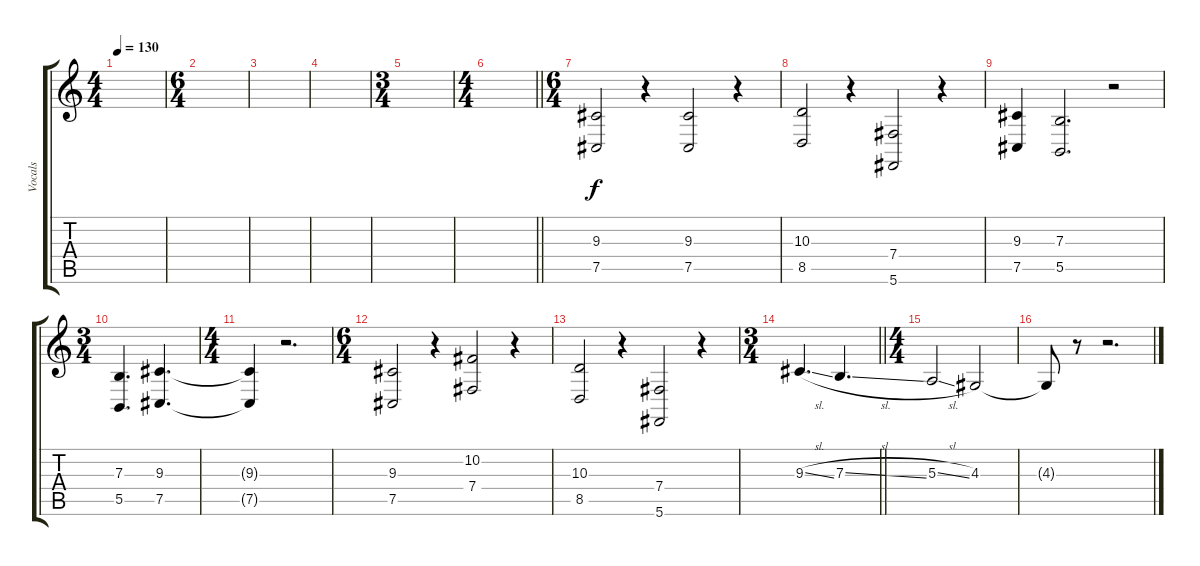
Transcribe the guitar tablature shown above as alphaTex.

\track ("Vocals" "Vocals") {instrument clarinet}
\staff {score tabs}
\tuning (Db4 Ab3 E3 B2 Gb2 Db2) {hide}
\ts (4 4)
\tempo 130
\clef g2
\ks c
|
\ts (6 4)
|
|
|
\ts (3 4)
|
\ts (4 4)
\barLineRight lightlight
|
\ts (6 4)
(9.3 7.5).2 r.4 (9.3 7.5).2 r.4 |
(10.3 8.5).2 r.4 (7.4 5.6).2 r.4 |
(9.3 7.5).4 (7.3 5.5).2{d} r.2 |
\ts (3 4)
(7.3 5.5).4{d} (9.3 7.5).4{d} |
\ts (4 4)
(9.3{t} 7.5{t}).4 r.2{d} |
\ts (6 4)
(9.3 7.5).2 r.4 (10.2 7.4).2 r.4 |
(10.3 8.5).2 r.4 (7.4 5.6).2 r.4 |
\ts (3 4)
\barLineRight lightlight
9.3{sl}.4{d} 7.3{sl}.4{d} |
\ts (4 4)
5.3{sl}.2 4.3.2 |
4.3{t}.8 r.8 r.2{d}
